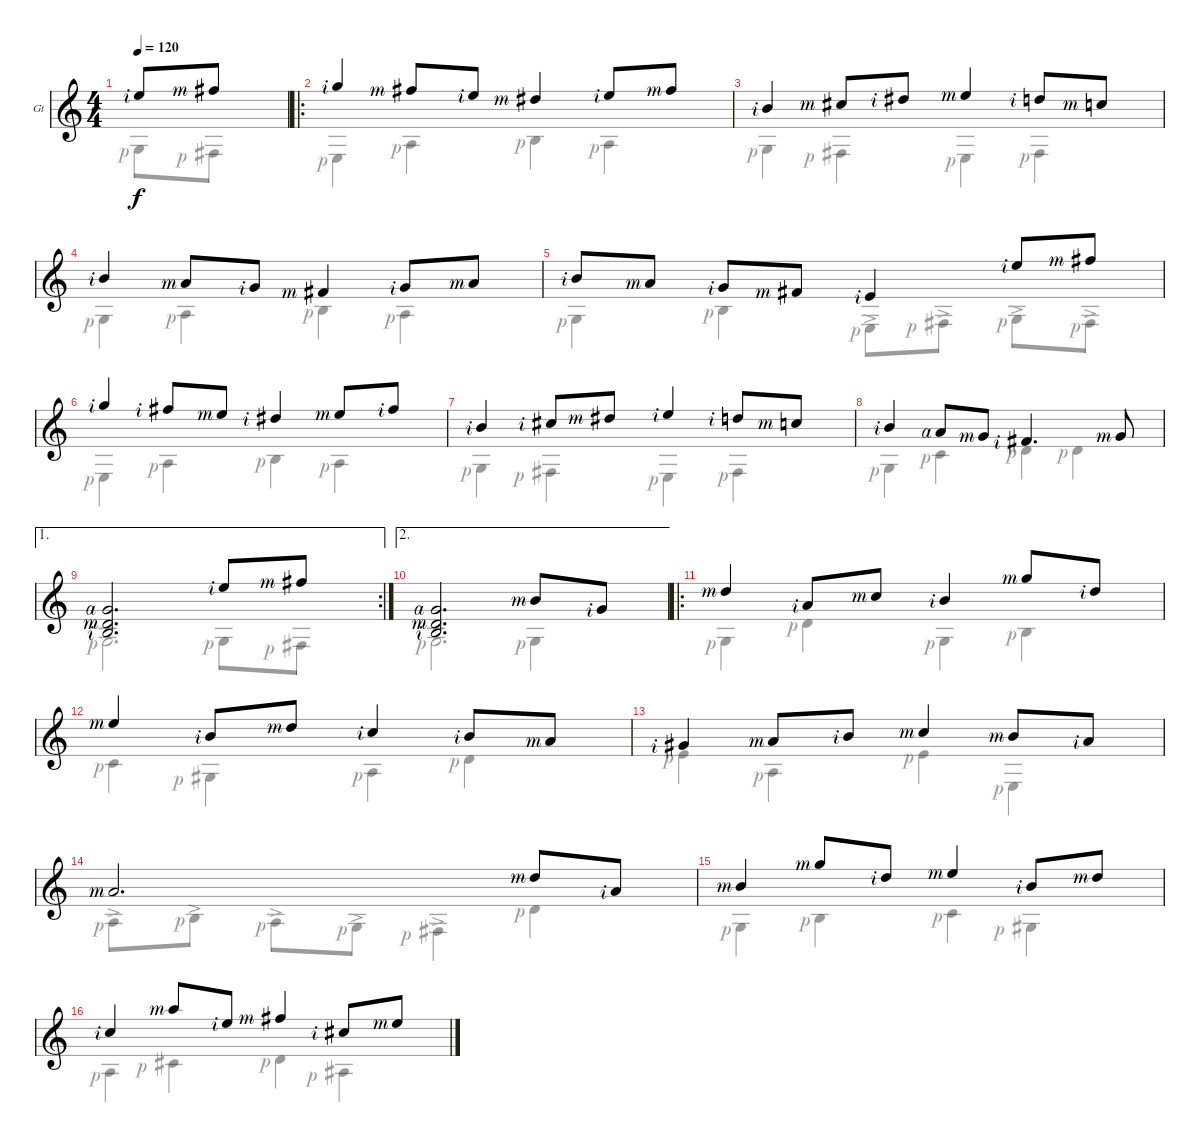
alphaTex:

\defaultSystemsLayout 4
\bracketExtendMode groupsimilarinstruments
\firstSystemTrackNameOrientation horizontal
\otherSystemsTrackNameOrientation horizontal
\track ("Guitar" "Gt") {instrument acousticguitarnylon}
\staff {score}
\tuning (E4 B3 G3 D3 A2 E2)
\voice
\ts (4 4)
\ac
\tempo 120
\clef g2
\scale
0.255023
\ks c
0.1{rf 2}.8{dy f instrument acousticguitarnylon} 2.1{rf 3}.8 |
\ro
\scale
0.357928 3.1{rf 2}.4 2.1{rf 3}.8 0.1{rf 2}.8 4.2{rf 3}.4 0.1{rf 2}.8 2.1{rf 3}.8 |
\scale
0.387172 0.2{rf 2}.4 2.2{rf 3}.8 4.2{rf 2}.8 0.1{rf 3}.4 3.2{rf 2}.8 1.2{rf 3}.8 |
\scale
0.371022 0.2{rf 2}.4 2.3{rf 3}.8 0.3{rf 2}.8 4.4{rf 3}.4 0.3{rf 2}.8 2.3{rf 3}.8 |
\scale
0.322156 0.2{rf 2}.8 2.3{rf 3}.8 0.3{rf 2}.8 4.4{rf 3}.8 2.4{rf 2}.4 0.1{rf 2}.8 2.1{rf 3}.8 |
\scale
0.306933 3.1{rf 2}.4 2.1{rf 2}.8 0.1{rf 3}.8 4.2{rf 2}.4 0.1{rf 3}.8 2.1{rf 2}.8 |
\scale
0.343923 0.2{rf 2}.4 2.2{rf 2}.8 4.2{rf 3}.8 0.1{rf 2}.4 3.2{rf 2}.8 1.2{rf 3}.8 |
\scale
0.314193 0.2{rf 2}.4 2.3{rf 4}.8 0.3{rf 3}.8 4.4{rf 2}.4{d} 0.3{rf 3}.8 |
\ae 1
\rc 2
\scale
0.341869 (0.3{rf 4} 0.4{rf 3} 2.5{rf 2}).2{d} 0.1{rf 2}.8 2.1{rf 3}.8 |
\ae 2
\scale
0.309329 (0.3{rf 4} 0.4{rf 3} 2.5{rf 2}).2{d} 0.2{rf 3}.8 0.3{rf 2}.8 |
\ro
\scale
0.355155 3.2{rf 3}.4 2.3{rf 2}.8 1.2{rf 3}.8 0.2{rf 2}.4 3.1{rf 3}.8 3.2{rf 2}.8 |
\scale
0.335516 0.1{rf 3}.4 0.2{rf 2}.8 3.2{rf 3}.8 5.3{rf 2}.4 4.3{rf 2}.8 2.3{rf 3}.8 |
\scale
0.336368 1.3{rf 2}.4 2.3{rf 3}.8 0.2{rf 2}.8 1.2{rf 3}.4 4.3{rf 3}.8 2.3{rf 2}.8 |
\scale
0.360821 2.3{rf 3}.2{d} 3.2{rf 3}.8 2.3{rf 2}.8 |
\scale
0.302806 0.2{rf 3}.4 3.1{rf 3}.8 3.2{rf 2}.8 5.2{rf 3}.4 0.2{rf 2}.8 3.2{rf 3}.8 |
\scale
0.34977 5.3{rf 2}.4 5.1{rf 3}.8 5.2{rf 2}.8 7.2{rf 3}.4 6.3{rf 2}.8 9.3{rf 3}.8
\voice
\clef g2
\ottava regular
\simile none
\scale
0.255023
\ks c
3.6{rf 1}.8{dy f} 2.6{rf 1}.8 |
\scale
0.357928 0.6{rf 1}.4 0.5{rf 1}.4 2.5{rf 1}.4 0.5{rf 1}.4 |
\scale
0.387172 3.6{rf 1}.4 2.6{rf 1}.4 0.6{rf 1}.4 2.6{rf 1}.4 |
\scale
0.371022 3.6{rf 1}.4 0.5{rf 1}.4 2.5{rf 1}.4 0.5{rf 1}.4 |
\scale
0.322156 3.6{rf 1}.4 2.5{rf 1}.4 0.6{ac rf 1}.8 2.6{ac rf 1}.8 3.6{ac rf 1}.8 2.6{ac rf 1}.8 |
\scale
0.306933 0.6{rf 1}.4 0.5{rf 1}.4 2.5{rf 1}.4 0.5{rf 1}.4 |
\scale
0.343923 3.6{rf 1}.4 2.6{rf 1}.4 0.6{rf 1}.4 2.6{rf 1}.4 |
\scale
0.314193 3.6{rf 1}.4 3.5{rf 1}.4 5.5{rf 1}.4 0.4{rf 1}.4 |
\scale
0.341869 3.6{rf 1}.2{d} 3.6{rf 1}.8 2.6{rf 1}.8 |
\scale
0.309329 3.6{rf 1}.2{d} 3.6{rf 1}.4 |
\scale
0.355155 3.6{rf 1}.4 0.4{rf 1}.4 3.6{rf 1}.4 2.5{rf 1}.4 |
\scale
0.335516 3.5{rf 1}.4 4.6{rf 1}.4 0.5{rf 1}.4 0.4{rf 1}.4 |
\scale
0.336368 2.4{rf 1}.4 0.5{rf 1}.4 2.4{rf 1}.4 0.6{rf 1}.4 |
\scale
0.360821 0.5{ac rf 1}.8 2.5{ac rf 1}.8 0.5{ac rf 1}.8 3.6{ac rf 1}.8 2.6{ac rf 1}.4 0.4{rf 1}.4 |
\scale
0.302806 3.6{rf 1}.4 2.5{rf 1}.4 3.5{rf 1}.4 4.6{rf 1}.4 |
\scale
0.34977 0.5{rf 1}.4 4.5{rf 1}.4 0.4{rf 1}.4 6.6{rf 1}.4
